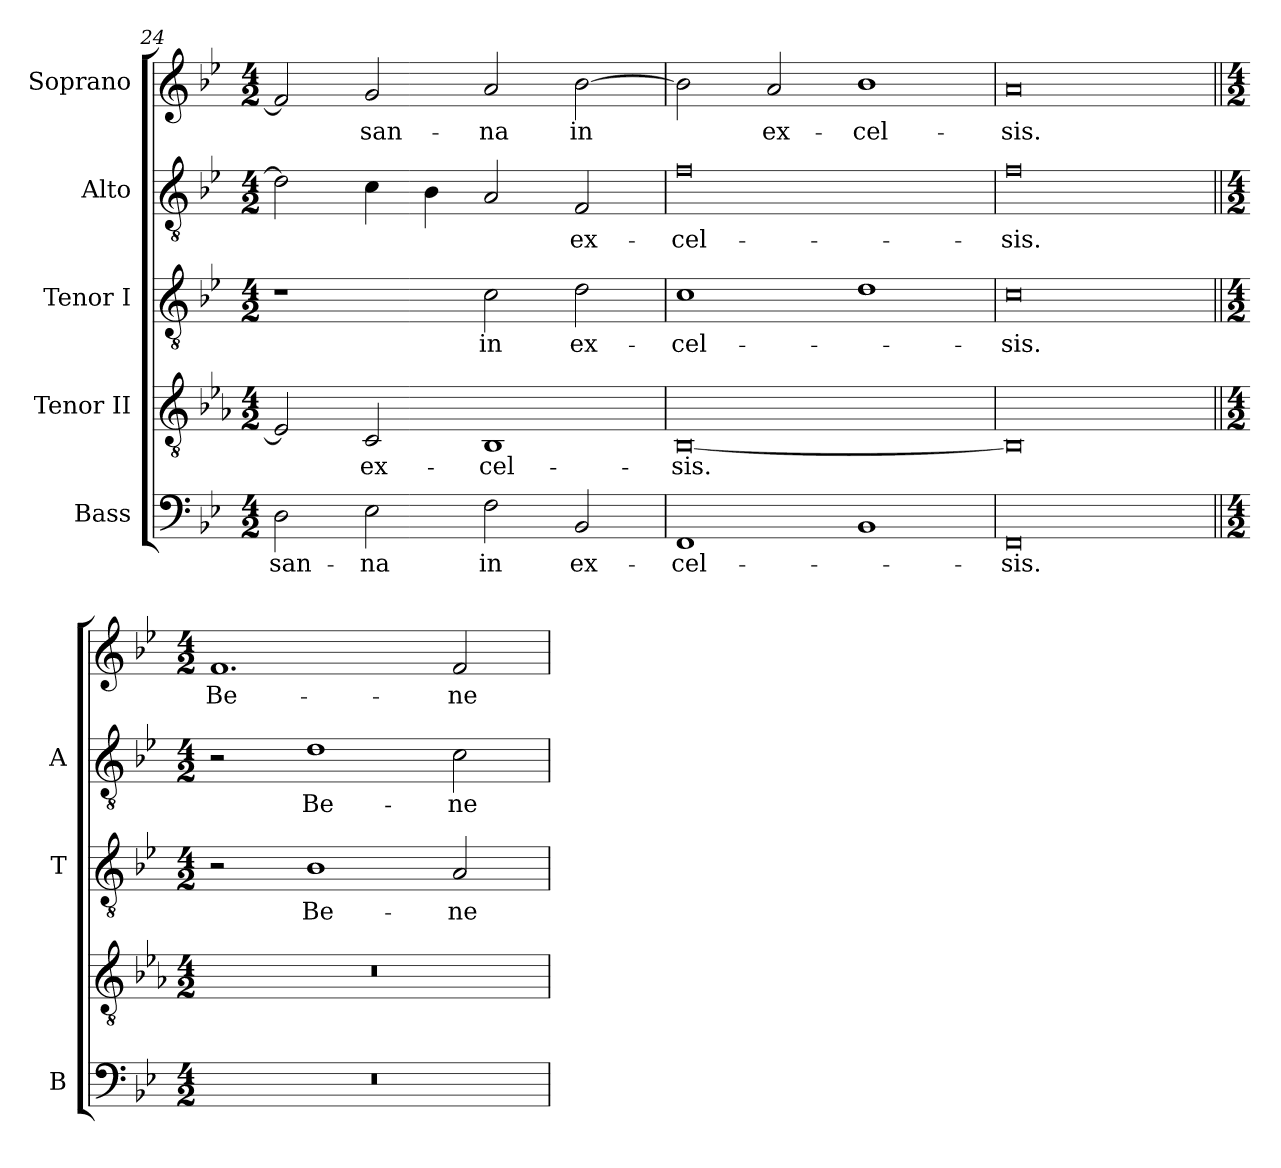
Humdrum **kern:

**kern	**text	**kern	**text	**kern	**text	**kern	**text	**kern	**text
*part5	*part5	*part4	*part4	*part3	*part3	*part2	*part2	*part1	*part1
*staff5	*staff5	*staff4	*staff4	*staff3	*staff3	*staff2	*staff2	*staff1	*staff1
*I"Bass	*	*I"Tenor II	*	*I"Tenor I	*	*I"Alto	*	*I"Soprano	*
*I'B	*	*	*	*I'T	*	*I'A	*	*	*
*clefF4	*	*clefGv2	*	*clefGv2	*	*clefGv2	*	*clefG2	*
*	*	*ITrd-4c-7	*	*	*	*	*	*	*
*k[b-e-]	*	*k[b-e-]	*	*k[b-e-]	*	*k[b-e-]	*	*k[b-e-]	*
*B-:	*	*B-:	*	*B-:	*	*B-:	*	*B-:	*
*M4/2	*	*M4/2	*	*M4/2	*	*M4/2	*	*M4/2	*
=24	=24	=24	=24	=24	=24	=24	=24	=24	=24
!	!LO:LY:b:color=#000000	!	!	!	!	!	!	!	!
2Di\	-san-	2B-i/]	.	1r	.	2di\]	.	2fi/]	.
!	!LO:LY:b:color=#000000	!	!	!	!	!	!	!	!
!	!	!	!LO:LY:b:color=#000000	!	!	!	!	!	!
!	!	!	!	!	!	!	!	!	!LO:LY:b:color=#000000
2E-i\	-na	2Gi/	ex-	.	.	4ci\	.	2gi/	-san-
.	.	.	.	.	.	4B-i\	.	.	.
!	!LO:LY:b:color=#000000	!	!	!	!	!	!	!	!
!	!	!	!LO:LY:b:color=#000000	!	!	!	!	!	!
!	!	!	!	!	!LO:LY:b:color=#000000	!	!	!	!
!	!	!	!	!	!	!	!	!	!LO:LY:b:color=#000000
2Fi\	in	1Fi	-cel-	2ci\	in	2Ai/	.	2ai/	-na
!	!LO:LY:b:color=#000000	!	!	!	!	!	!	!	!
!	!	!	!	!	!LO:LY:b:color=#000000	!	!	!	!
!	!	!	!	!	!	!	!LO:LY:b:color=#000000	!	!
!	!	!	!	!	!	!	!	!	!LO:LY:b:color=#000000
2BB-i/	ex-	.	.	2di\	ex-	2Fi/	ex-	[>2b-i\	in
=25	=25	=25	=25	=25	=25	=25	=25	=25	=25
!	!LO:LY:b:color=#000000	!	!	!	!	!	!	!	!
!	!	!	!LO:LY:b:color=#000000	!	!	!	!	!	!
!	!	!	!	!	!LO:LY:b:color=#000000	!	!	!	!
!	!	!	!	!	!	!	!LO:LY:b:color=#000000	!	!
1FFi	-cel-	[<0Fi	-sis.	1ci	-cel-	0fi	-cel-	2b-i\]	.
!	!	!	!	!	!	!	!	!	!LO:LY:b:color=#000000
.	.	.	.	.	.	.	.	2ai/	ex-
!	!	!	!	!	!	!	!	!	!LO:LY:b:color=#000000
1BB-i	.	.	.	1di	.	.	.	1b-i	-cel-
=26	=26	=26	=26	=26	=26	=26	=26	=26	=26
!	!LO:LY:b:color=#000000	!	!	!	!	!	!	!	!
!	!	!	!	!	!LO:LY:b:color=#000000	!	!	!	!
!	!	!	!	!	!	!	!LO:LY:b:color=#000000	!	!
!	!	!	!	!	!	!	!	!	!LO:LY:b:color=#000000
0FFi	-sis.	0Fi]	.	0ci	-sis.	0fi	-sis.	0ai	-sis.
!!LO:PB:g=z
=1||	=1||	=1||	=1||	=1||	=1||	=1||	=1||	=1||	=1||
*M4/2	*	*M4/2	*	*M4/2	*	*M4/2	*	*M4/2	*
!LO:N:vis=1	!	!LO:N:vis=1	!	!	!	!	!	!	!
!	!	!	!	!	!	!	!	!	!LO:LY:b:color=#000000
0r	.	0r	.	2r	.	2r	.	1.fi	Be-
!	!	!	!	!	!LO:LY:b:color=#000000	!	!	!	!
!	!	!	!	!	!	!	!LO:LY:b:color=#000000	!	!
.	.	.	.	1B-i	Be-	1di	Be-	.	.
!	!	!	!	!	!LO:LY:b:color=#000000	!	!	!	!
!	!	!	!	!	!	!	!LO:LY:b:color=#000000	!	!
!	!	!	!	!	!	!	!	!	!LO:LY:b:color=#000000
.	.	.	.	2Ai/	-ne-	2ci\	-ne-	2fi/	-ne-
=	=	=	=	=	=	=	=	=	=
*-	*-	*-	*-	*-	*-	*-	*-	*-	*-
